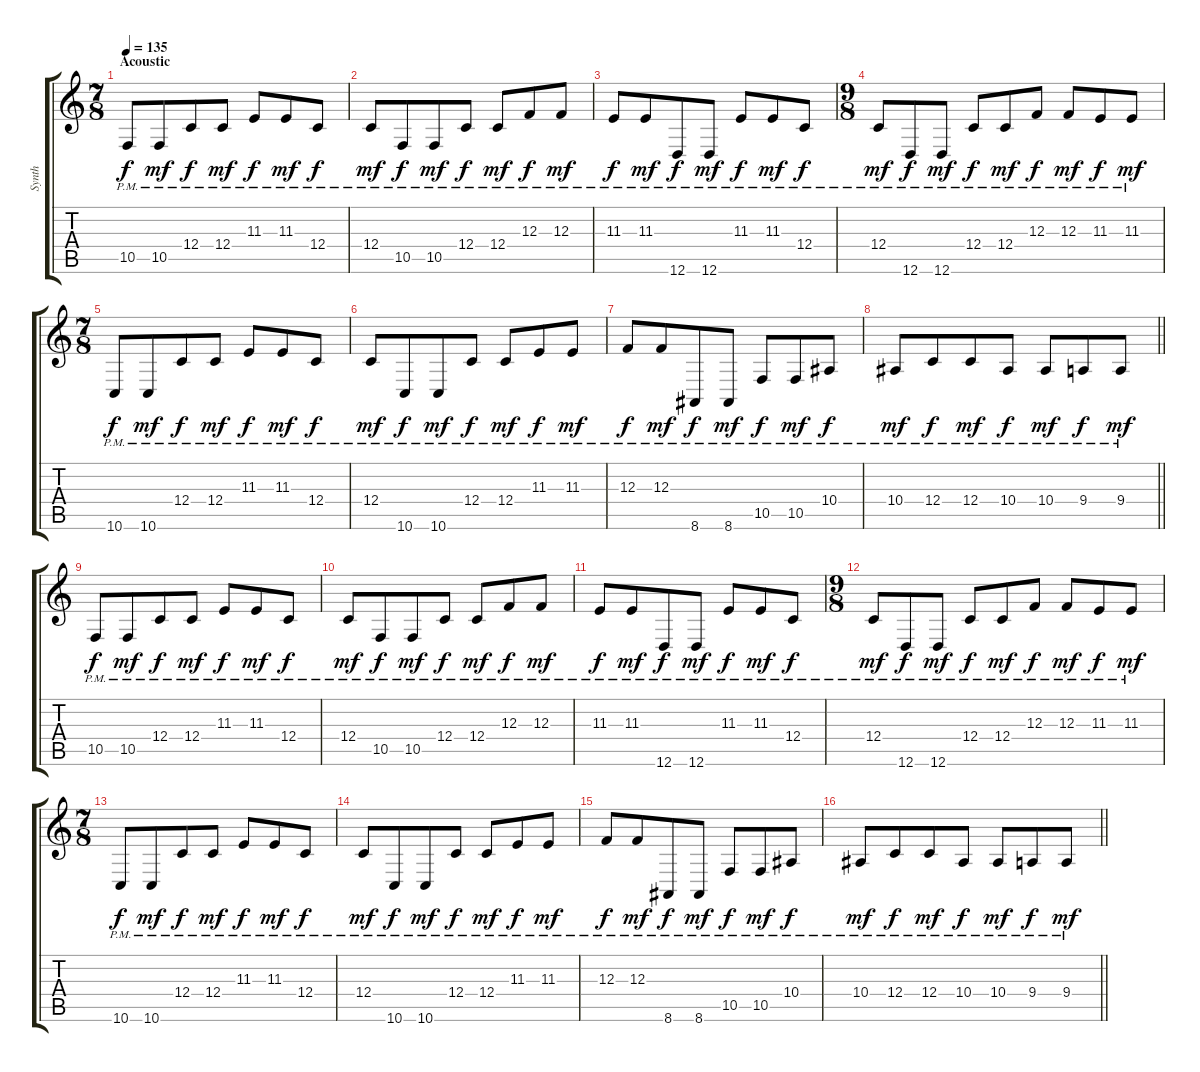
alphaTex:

\track ("Synth" "Synth") {instrument lead2sawtooth}
\staff {score tabs}
\tuning (D4 A3 F3 C3 G2 D2) {hide}
\ts (7 8)
\section ("" "Acoustic")
\tempo 135
\clef g2
\ks c
10.5{pm}.8{dy f} 10.5{pm}.8{dy mf} 12.4{pm}.8{dy f} 12.4{pm}.8{dy mf} 11.3{pm}.8{dy f} 11.3{pm}.8{dy mf} 12.4{pm}.8{dy f} |
12.4{pm}.8{dy mf} 10.5{pm}.8{dy f} 10.5{pm}.8{dy mf} 12.4{pm}.8{dy f} 12.4{pm}.8{dy mf} 12.3{pm}.8{dy f} 12.3{pm}.8{dy mf} |
11.3{pm}.8{dy f} 11.3{pm}.8{dy mf} 12.6{pm}.8{dy f} 12.6{pm}.8{dy mf} 11.3{pm}.8{dy f} 11.3{pm}.8{dy mf} 12.4{pm}.8{dy f} |
\ts (9 8)
12.4{pm}.8{dy mf} 12.6{pm}.8{dy f} 12.6{pm}.8{dy mf} 12.4{pm}.8{dy f} 12.4{pm}.8{dy mf} 12.3{pm}.8{dy f} 12.3{pm}.8{dy mf} 11.3{pm}.8{dy f} 11.3{pm}.8{dy mf} |
\ts (7 8)
10.6{pm}.8{dy f} 10.6{pm}.8{dy mf} 12.4{pm}.8{dy f} 12.4{pm}.8{dy mf} 11.3{pm}.8{dy f} 11.3{pm}.8{dy mf} 12.4{pm}.8{dy f} |
12.4{pm}.8{dy mf} 10.6{pm}.8{dy f} 10.6{pm}.8{dy mf} 12.4{pm}.8{dy f} 12.4{pm}.8{dy mf} 11.3{pm}.8{dy f} 11.3{pm}.8{dy mf} |
12.3{pm}.8{dy f} 12.3{pm}.8{dy mf} 8.6{pm}.8{dy f} 8.6{pm}.8{dy mf} 10.5{pm}.8{dy f} 10.5{pm}.8{dy mf} 10.4{pm}.8{dy f} |
\barLineRight lightlight
10.4{pm}.8{dy mf} 12.4{pm}.8{dy f} 12.4{pm}.8{dy mf} 10.4{pm}.8{dy f} 10.4{pm}.8{dy mf} 9.4{pm}.8{dy f} 9.4{pm}.8{dy mf} |
\section ("" "")
10.5{pm}.8{dy f} 10.5{pm}.8{dy mf} 12.4{pm}.8{dy f} 12.4{pm}.8{dy mf} 11.3{pm}.8{dy f} 11.3{pm}.8{dy mf} 12.4{pm}.8{dy f} |
12.4{pm}.8{dy mf} 10.5{pm}.8{dy f} 10.5{pm}.8{dy mf} 12.4{pm}.8{dy f} 12.4{pm}.8{dy mf} 12.3{pm}.8{dy f} 12.3{pm}.8{dy mf} |
11.3{pm}.8{dy f} 11.3{pm}.8{dy mf} 12.6{pm}.8{dy f} 12.6{pm}.8{dy mf} 11.3{pm}.8{dy f} 11.3{pm}.8{dy mf} 12.4{pm}.8{dy f} |
\ts (9 8)
12.4{pm}.8{dy mf} 12.6{pm}.8{dy f} 12.6{pm}.8{dy mf} 12.4{pm}.8{dy f} 12.4{pm}.8{dy mf} 12.3{pm}.8{dy f} 12.3{pm}.8{dy mf} 11.3{pm}.8{dy f} 11.3{pm}.8{dy mf} |
\ts (7 8)
10.6{pm}.8{dy f} 10.6{pm}.8{dy mf} 12.4{pm}.8{dy f} 12.4{pm}.8{dy mf} 11.3{pm}.8{dy f} 11.3{pm}.8{dy mf} 12.4{pm}.8{dy f} |
12.4{pm}.8{dy mf} 10.6{pm}.8{dy f} 10.6{pm}.8{dy mf} 12.4{pm}.8{dy f} 12.4{pm}.8{dy mf} 11.3{pm}.8{dy f} 11.3{pm}.8{dy mf} |
12.3{pm}.8{dy f} 12.3{pm}.8{dy mf} 8.6{pm}.8{dy f} 8.6{pm}.8{dy mf} 10.5{pm}.8{dy f} 10.5{pm}.8{dy mf} 10.4{pm}.8{dy f} |
\barLineRight lightlight
10.4{pm}.8{dy mf} 12.4{pm}.8{dy f} 12.4{pm}.8{dy mf} 10.4{pm}.8{dy f} 10.4{pm}.8{dy mf} 9.4{pm}.8{dy f} 9.4{pm}.8{dy mf}
